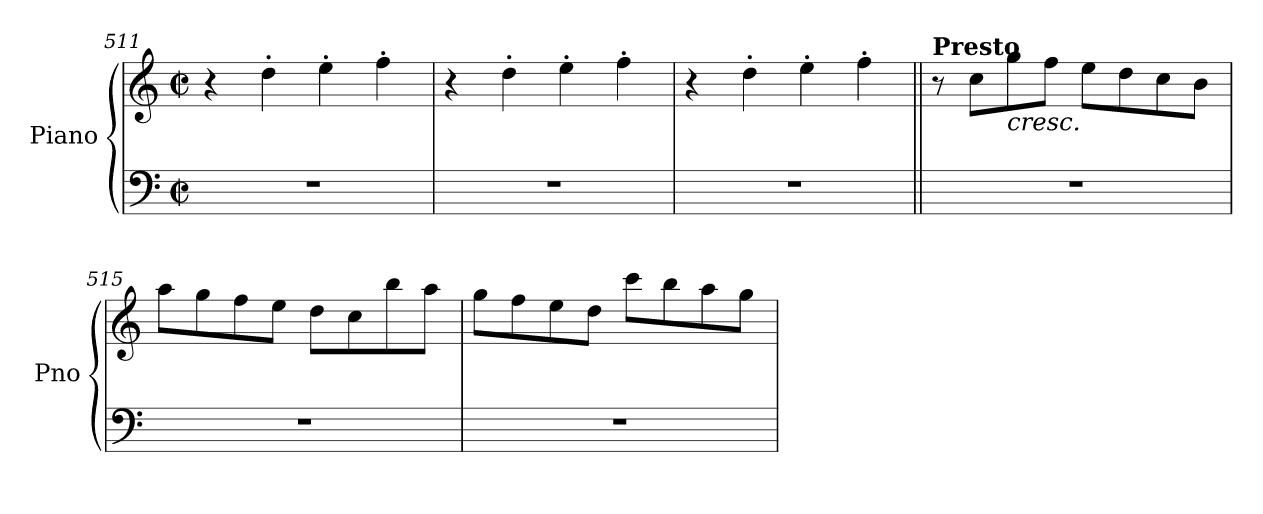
**kern	**kern
*part1	*part1
*staff2	*staff1
*I"Piano	*
*I'Pno	*
*clefF4	*clefG2
*k[]	*k[]
*M4/4	*M4/4
*met(c|)	*met(c|)
=511	=511
1r	4r
.	4dd'\
.	4ee'\
.	4ff'\
=512	=512
1r	4r
.	4dd'\
.	4ee'\
.	4ff'\
=513	=513
1r	4r
.	4dd'\
.	4ee'\
.	4ff'\
=514||	=514||
!	!LO:TX:a:B:t=Presto
1r	8r
.	8cc\L
!	!LO:TX:b:i:t=cresc.
.	8gg\
.	8ff\J
.	8ee\L
.	8dd\
.	8cc\
.	8b\J
=515	=515
1r	8aa\L
.	8gg\
.	8ff\
.	8ee\J
.	8dd\L
.	8cc\
.	8bb\
.	8aa\J
=516	=516
1r	8gg\L
.	8ff\
.	8ee\
.	8dd\J
.	8ccc\L
.	8bb\
.	8aa\
.	8gg\J
=	=
*-	*-
